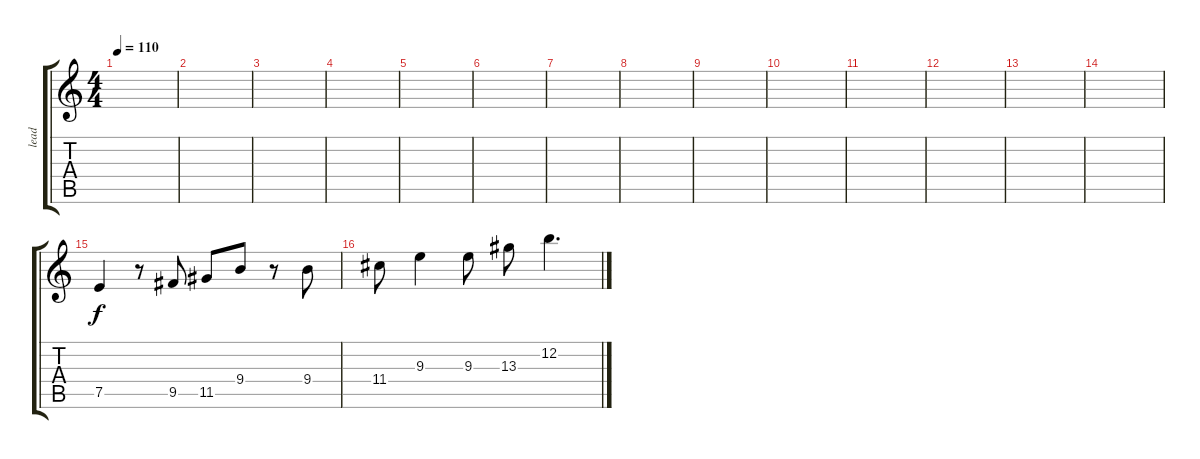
\track ("lead" "lead") {instrument electricguitarjazz}
\staff {score tabs}
\tuning (E4 B3 G3 D3 A2 E2) {hide}
\ts (4 4)
\tempo 110
\clef g2
\ks c
|
|
|
|
|
|
|
|
|
|
|
|
|
|
7.5.4 r.8 9.5.8 11.5.8 9.4.8 r.8 9.4.8 |
11.4.8 9.3.4 9.3.8 13.3.8 12.2.4{d}
